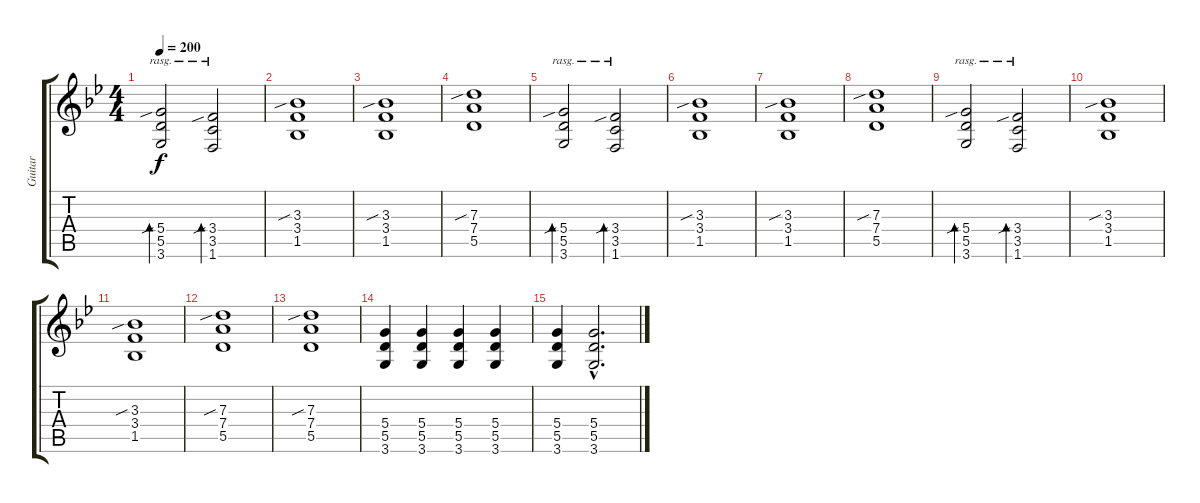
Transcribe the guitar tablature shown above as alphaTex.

\track ("Guitar" "Guitar") {instrument distortionguitar}
\staff {score tabs}
\tuning (E4 B3 G3 D3 A2 E2) {hide}
\ts (4 4)
\tempo 200
\clef g2
\ks bb
(5.4{sib} 5.5 3.6).2{bd 480 rasg ii dy f} (3.4{sib} 3.5 1.6).2{bd 480 rasg ii} |
(3.3{sib} 3.4 1.5).1 |
(3.3{sib} 3.4 1.5).1 |
(7.3{sib} 7.4 5.5).1 |
(5.4{sib} 5.5 3.6).2{bd 480 rasg ii} (3.4{sib} 3.5 1.6).2{bd 480 rasg ii} |
(3.3{sib} 3.4 1.5).1 |
(3.3{sib} 3.4 1.5).1 |
(7.3{sib} 7.4 5.5).1 |
(5.4{sib} 5.5 3.6).2{bd 480 rasg ii} (3.4{sib} 3.5 1.6).2{bd 480 rasg ii} |
(3.3{sib} 3.4 1.5).1 |
(3.3{sib} 3.4 1.5).1 |
(7.3{sib} 7.4 5.5).1 |
(7.3{sib} 7.4 5.5).1 |
(5.4 5.5 3.6).4{volume 13} (5.4 5.5 3.6).4{volume 9} (5.4 5.5 3.6).4{volume 8} (5.4 5.5 3.6).4{volume 6} |
(5.4 5.5 3.6).4{volume 6} (5.4{hac} 5.5{hac} 3.6{hac}).2{d volume 5}
